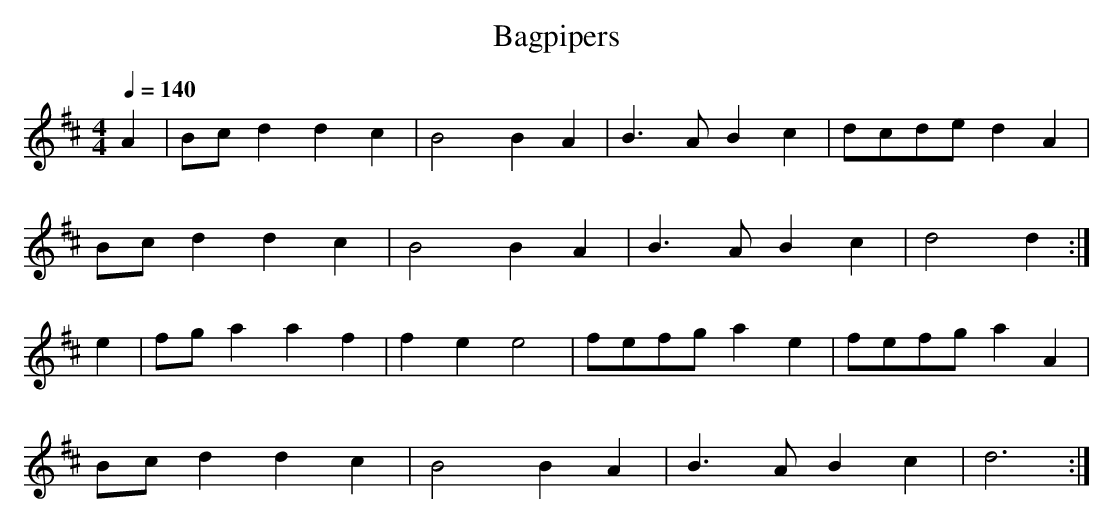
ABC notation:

X:1
T:Bagpipers
Q:1/4=140
M:4/4
L:1/4
K:Dmaj
A | B/2c/2 d d c | B2 B A | B>A B c | d/2c/2d/2e/2 d A |
B/2c/2 d d c | B2 B A | B>A B c | d2 d :|
e | f/2g/2 a a f | f e e2 | f/2e/2f/2g/2 a e | f/2e/2f/2g/2 a A |
B/2c/2 d d c | B2 B A | B>A B c | d3 :|
